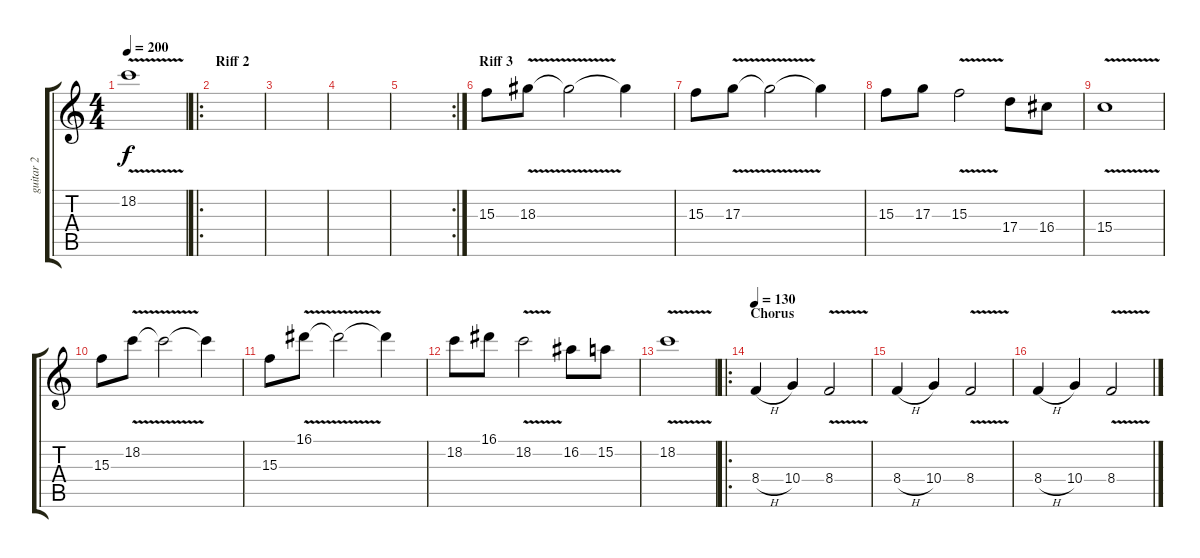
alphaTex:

\track ("guitar 2" "guitar 2") {instrument overdrivenguitar}
\staff {score tabs}
\tuning (B3 Gb3 D3 A2 E2 B1) {hide}
\ts (4 4)
\tempo 200
\clef g2
\ks c
18.2{v}.1{dy f} |
\ro
\section ("" "Riff 2")
|
|
|
\rc 2
|
\section ("" "Riff 3")
15.3.8 18.3{v}.8 18.3{t}.2 18.3{t}.4 |
15.3.8 17.3{v}.8 17.3{t}.2 17.3{t}.4 |
15.3.8 17.3.8 15.3{v}.2 17.4.8 16.4.8 |
15.4{v}.1 |
15.3.8 18.2{v}.8 18.2{t}.2 18.2{t}.4 |
15.3.8 16.1{v}.8 16.1{t}.2 16.1{t}.4 |
18.2.8 16.1.8 18.2{v}.2 16.2.8 15.2.8 |
18.2{v}.1 |
\ro
\section ("" "Chorus")
\tempo 130
8.4{h}.4 10.4.4 8.4{v}.2 |
8.4{h}.4 10.4.4 8.4{v}.2 |
8.4{h}.4 10.4.4 8.4{v}.2
